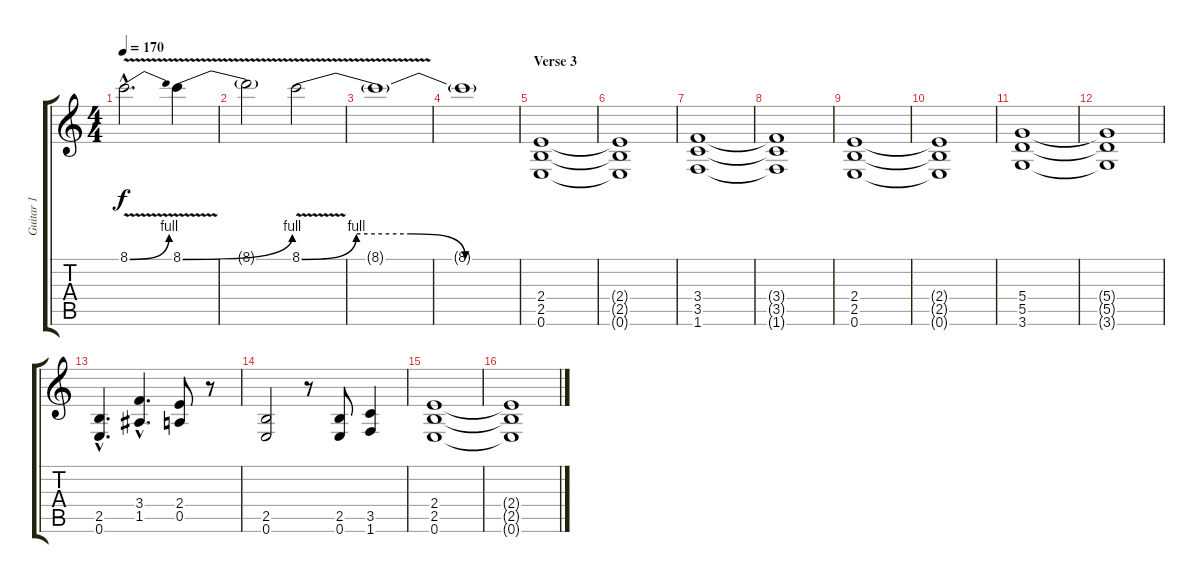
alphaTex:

\track ("Guitar 1" "Guitar 1") {instrument distortionguitar}
\staff {score tabs}
\tuning (E4 B3 G3 D3 A2 E2) {hide}
\ts (4 4)
\tempo 170
\clef g2
\ks c
8.1{be (bend 0 0 60 4) v hac}.2{d dy f} 8.1{be (bend 0 0 60 4) v}.4 |
8.1{t}.2 8.1{be (custom 0 0 15 4 30 4 45 0 60 0) v}.2 |
8.1{t}.1 |
8.1{t}.1 |
\section ("" "Verse 3")
(2.4 2.5 0.6).1 |
(2.4{t} 2.5{t} 0.6{t}).1 |
(3.4 3.5 1.6).1 |
(3.4{t} 3.5{t} 1.6{t}).1 |
(2.4 2.5 0.6).1 |
(2.4{t} 2.5{t} 0.6{t}).1 |
(5.4 5.5 3.6).1 |
(5.4{t} 5.5{t} 3.6{t}).1 |
(2.5{hac} 0.6{hac}).4{d} (3.4{hac} 1.5{hac}).4{d} (2.4 0.5).8 r.8 |
(2.5 0.6).2 r.8 (2.5 0.6).8 (3.5 1.6).4 |
(2.4 2.5 0.6).1 |
(2.4{t} 2.5{t} 0.6{t}).1
